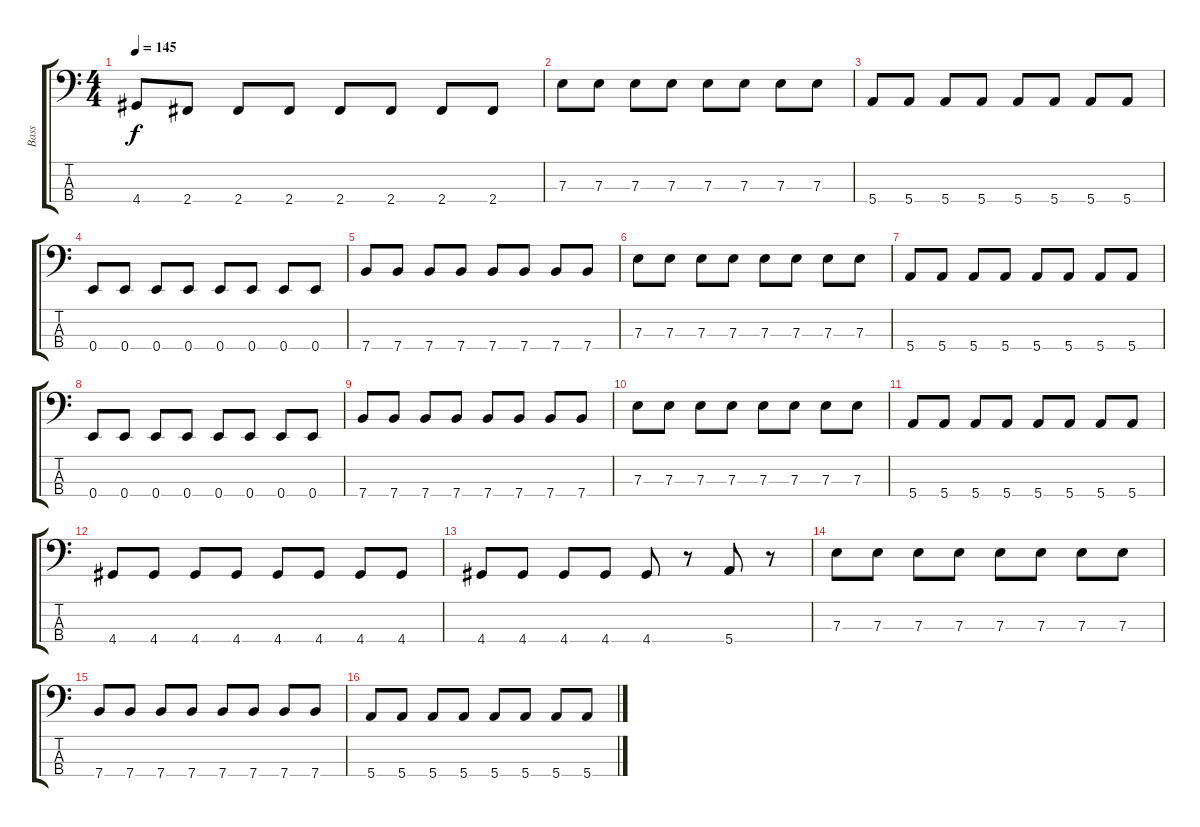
\track ("Bass" "Bass") {instrument electricbassfinger}
\staff {score tabs}
\tuning (G2 D2 A1 E1) {hide}
\ts (4 4)
\tempo 145
\clef f4
\ks c
4.4.8{dy f} 2.4.8 2.4.8 2.4.8 2.4.8 2.4.8 2.4.8 2.4.8 |
7.3.8 7.3.8 7.3.8 7.3.8 7.3.8 7.3.8 7.3.8 7.3.8 |
5.4.8 5.4.8 5.4.8 5.4.8 5.4.8 5.4.8 5.4.8 5.4.8 |
0.4.8 0.4.8 0.4.8 0.4.8 0.4.8 0.4.8 0.4.8 0.4.8 |
7.4.8 7.4.8 7.4.8 7.4.8 7.4.8 7.4.8 7.4.8 7.4.8 |
7.3.8 7.3.8 7.3.8 7.3.8 7.3.8 7.3.8 7.3.8 7.3.8 |
5.4.8 5.4.8 5.4.8 5.4.8 5.4.8 5.4.8 5.4.8 5.4.8 |
0.4.8 0.4.8 0.4.8 0.4.8 0.4.8 0.4.8 0.4.8 0.4.8 |
7.4.8 7.4.8 7.4.8 7.4.8 7.4.8 7.4.8 7.4.8 7.4.8 |
7.3.8 7.3.8 7.3.8 7.3.8 7.3.8 7.3.8 7.3.8 7.3.8 |
5.4.8 5.4.8 5.4.8 5.4.8 5.4.8 5.4.8 5.4.8 5.4.8 |
4.4.8 4.4.8 4.4.8 4.4.8 4.4.8 4.4.8 4.4.8 4.4.8 |
4.4.8 4.4.8 4.4.8 4.4.8 4.4.8 r.8 5.4.8 r.8 |
7.3.8 7.3.8 7.3.8 7.3.8 7.3.8 7.3.8 7.3.8 7.3.8 |
7.4.8 7.4.8 7.4.8 7.4.8 7.4.8 7.4.8 7.4.8 7.4.8 |
5.4.8 5.4.8 5.4.8 5.4.8 5.4.8 5.4.8 5.4.8 5.4.8
